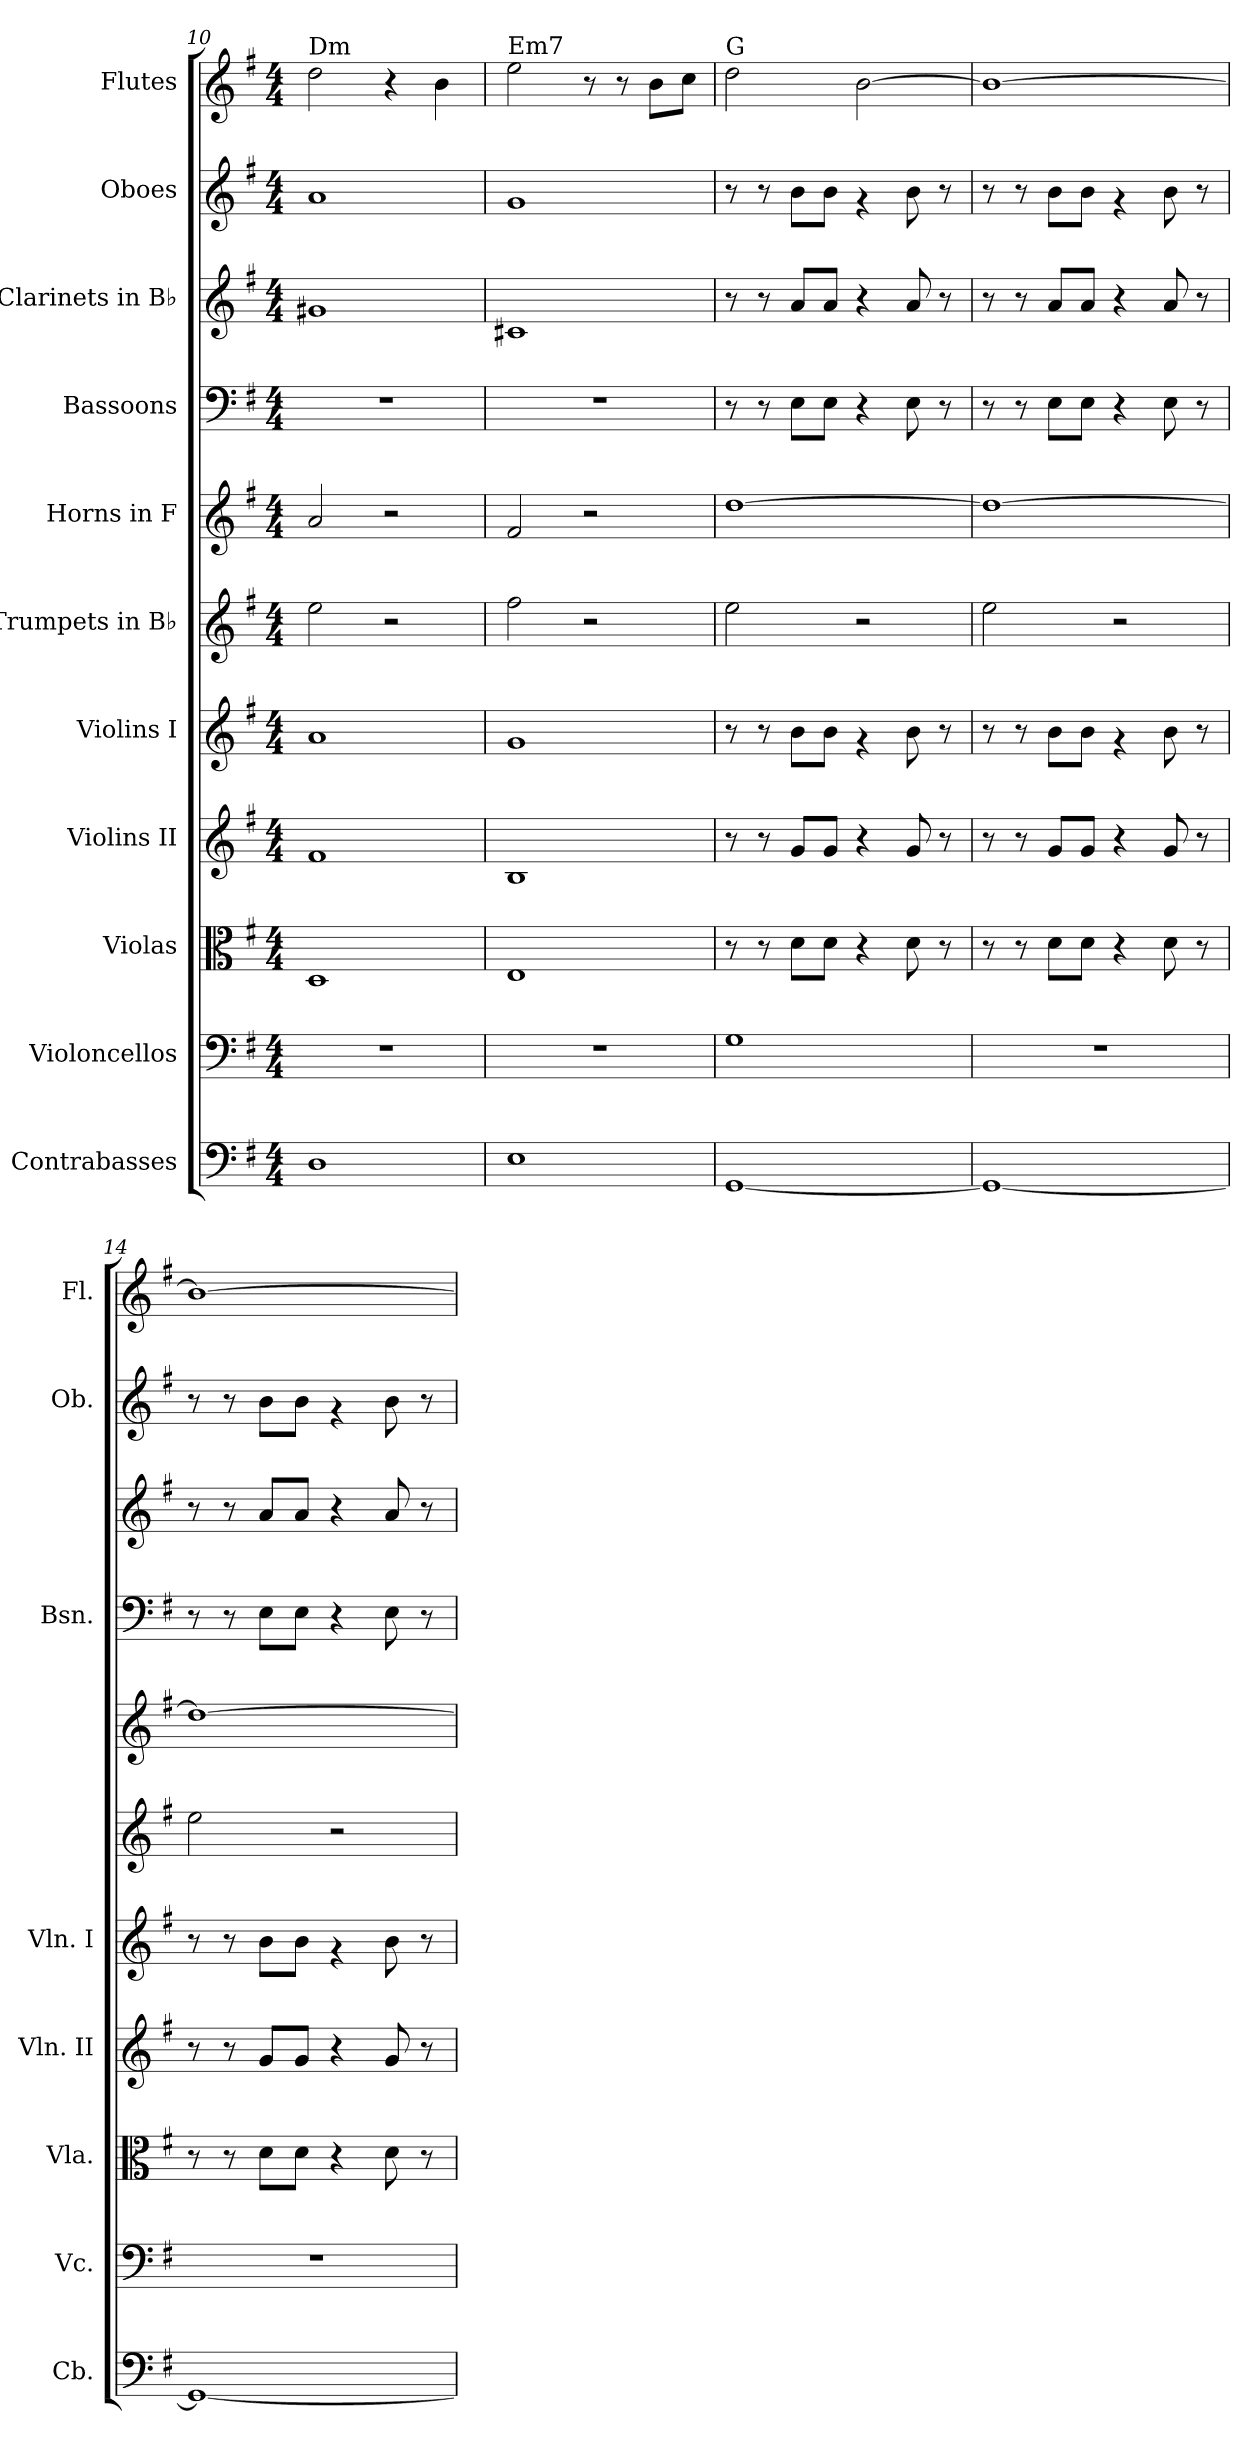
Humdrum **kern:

**kern	**kern	**kern	**kern	**kern	**kern	**kern	**kern	**kern	**kern	**kern
*part11	*part10	*part9	*part8	*part7	*part6	*part5	*part4	*part3	*part2	*part1
*staff11	*staff10	*staff9	*staff8	*staff7	*staff6	*staff5	*staff4	*staff3	*staff2	*staff1
*I"Contrabasses	*I"Violoncellos	*I"Violas	*I"Violins II	*I"Violins I	*I"Trumpets in B♭	*I"Horns in F	*I"Bassoons	*I"Clarinets in B♭	*I"Oboes	*I"Flutes
*I'Cb.	*I'Vc.	*I'Vla.	*I'Vln. II	*I'Vln. I	*	*	*I'Bsn.	*	*I'Ob.	*I'Fl.
*clefF4	*clefF4	*clefC3	*clefG2	*clefG2	*clefG2	*clefG2	*clefF4	*clefG2	*clefG2	*clefG2
*ITrd7c12	*	*	*	*	*ITrd1c2	*ITrd4c7	*	*ITrd1c2	*	*
*k[f#]	*k[f#]	*k[f#]	*k[f#]	*k[f#]	*k[b-]	*k[]	*k[f#]	*k[b-]	*k[f#]	*k[f#]
*M4/4	*M4/4	*M4/4	*M4/4	*M4/4	*M4/4	*M4/4	*M4/4	*M4/4	*M4/4	*M4/4
=10	=10	=10	=10	=10	=10	=10	=10	=10	=10	=10
!	!	!	!	!	!	!	!	!	!	!LO:TX:a:t=Dm
1DD	1r	1D	1f#	1a	2dd\	2d/	1r	1f#X	1a	2dd\
.	.	.	.	.	2r	2r	.	.	.	4r
.	.	.	.	.	.	.	.	.	.	4b\
=11	=11	=11	=11	=11	=11	=11	=11	=11	=11	=11
!	!	!	!	!	!	!	!	!	!	!LO:TX:a:t=Em7
1EE	1r	1E	1B	1g	2ee\	2B/	1r	1Bn	1g	2ee\
.	.	.	.	.	2r	2r	.	.	.	8r
.	.	.	.	.	.	.	.	.	.	8r
.	.	.	.	.	.	.	.	.	.	8b\L
.	.	.	.	.	.	.	.	.	.	8cc\J
=12	=12	=12	=12	=12	=12	=12	=12	=12	=12	=12
!	!	!	!	!	!	!	!	!	!	!LO:TX:a:t=G
[1GGG	1G	8r	8r	8r	2dd\	[1g	8r	8r	8r	2dd\
.	.	8r	8r	8r	.	.	8r	8r	8r	.
.	.	8d\L	8g/L	8b\L	.	.	8E\L	8g/L	8b\L	.
.	.	8d\J	8g/J	8b\J	.	.	8E\J	8g/J	8b\J	.
.	.	4r	4r	4rg	2r	.	4r	4r	4rg	[2b\
.	.	8d\	8g/	8b\	.	.	8E\	8g/	8b\	.
.	.	8r	8r	8r	.	.	8r	8r	8r	.
!!LO:PB:g=z
=13	=13	=13	=13	=13	=13	=13	=13	=13	=13	=13
1GGG_	1r	8r	8r	8r	2dd\	1g_	8r	8r	8r	1b_
.	.	8r	8r	8r	.	.	8r	8r	8r	.
.	.	8d\L	8g/L	8b\L	.	.	8E\L	8g/L	8b\L	.
.	.	8d\J	8g/J	8b\J	.	.	8E\J	8g/J	8b\J	.
.	.	4r	4r	4rg	2r	.	4r	4r	4rg	.
.	.	8d\	8g/	8b\	.	.	8E\	8g/	8b\	.
.	.	8r	8r	8r	.	.	8r	8r	8r	.
=14	=14	=14	=14	=14	=14	=14	=14	=14	=14	=14
1GGG_	1r	8r	8r	8r	2dd\	1g_	8r	8r	8r	1b_
.	.	8r	8r	8r	.	.	8r	8r	8r	.
.	.	8d\L	8g/L	8b\L	.	.	8E\L	8g/L	8b\L	.
.	.	8d\J	8g/J	8b\J	.	.	8E\J	8g/J	8b\J	.
.	.	4r	4r	4rg	2r	.	4r	4r	4rg	.
.	.	8d\	8g/	8b\	.	.	8E\	8g/	8b\	.
.	.	8r	8r	8r	.	.	8r	8r	8r	.
=	=	=	=	=	=	=	=	=	=	=
*-	*-	*-	*-	*-	*-	*-	*-	*-	*-	*-
